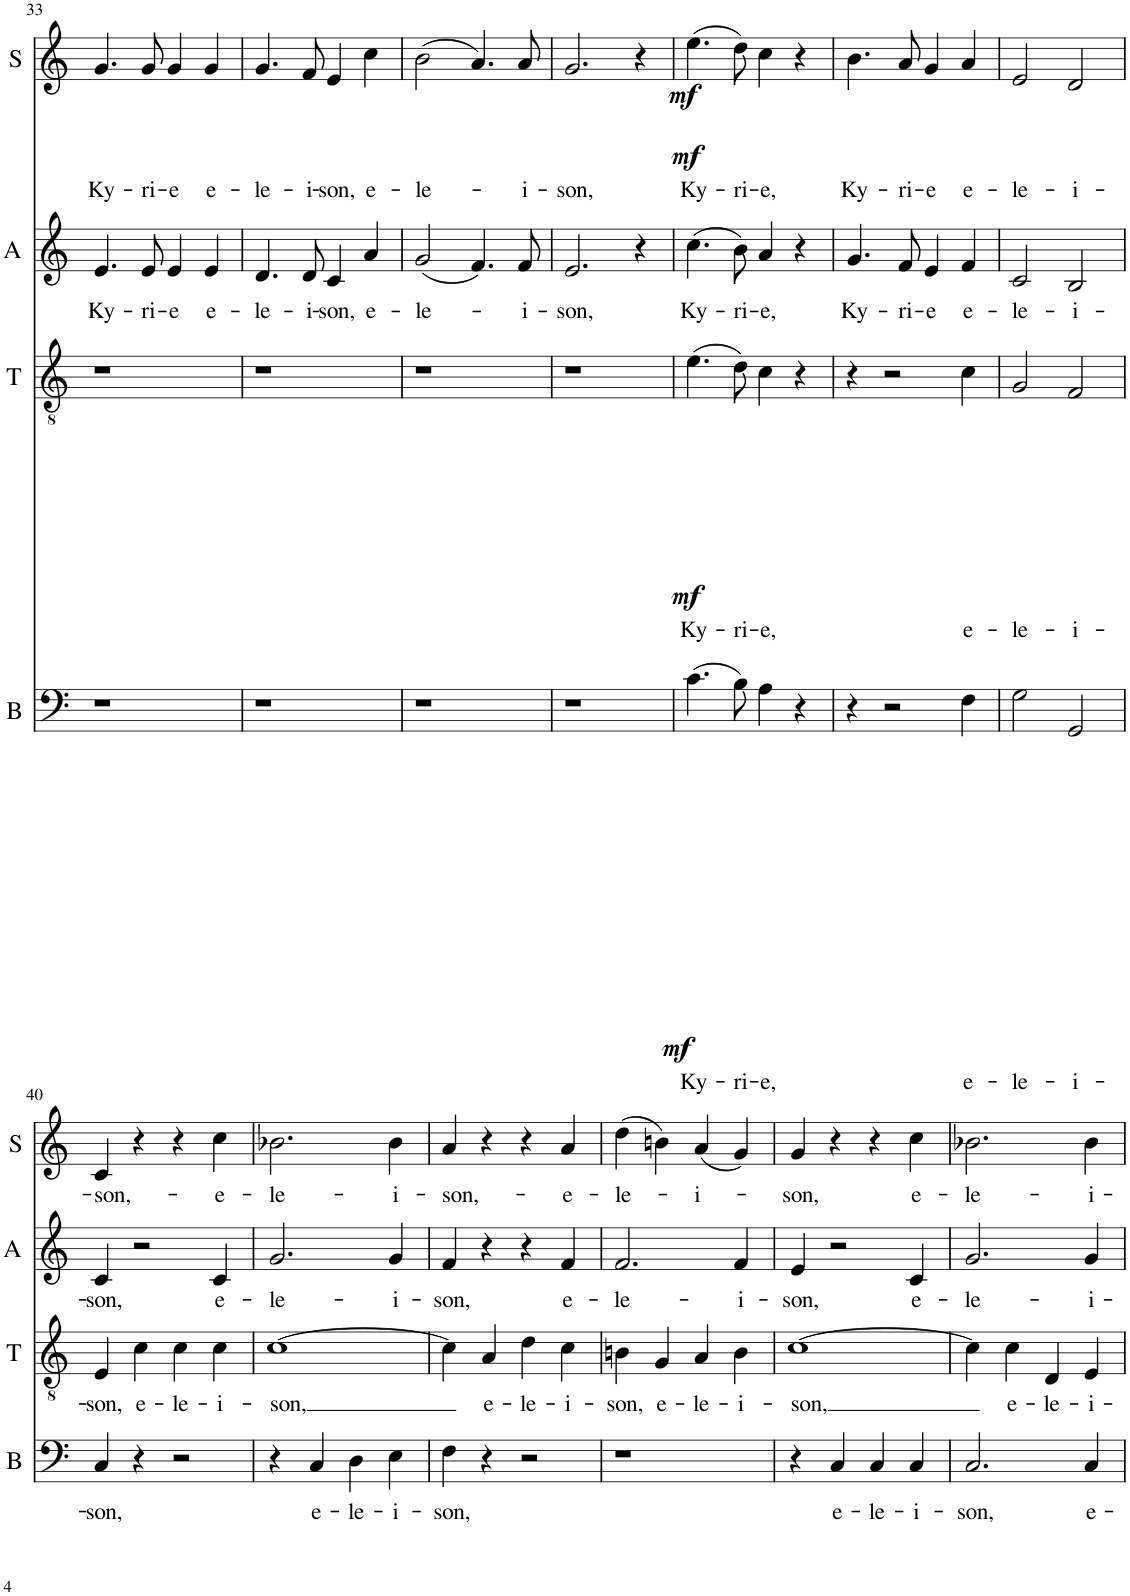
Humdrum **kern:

**kern	**text	**dynam	**kern	**text	**dynam	**kern	**text	**kern	**text	**dynam
*part4	*part4	*part4	*part3	*part3	*part3	*part2	*part2	*part1	*part1	*part1
*staff4	*staff4	*staff4	*staff3	*staff3	*staff3	*staff2	*staff2	*staff1	*staff1	*staff1
*I"B	*	*	*I"T	*	*	*I"A	*	*I"S	*	*
*I'B	*	*	*I'T	*	*	*I'A	*	*I'S	*	*
!!LO:PB:g=z
*clefF4	*	*	*clefGv2	*	*	*clefG2	*	*clefG2	*	*
*k[]	*	*	*k[]	*	*	*k[]	*	*k[]	*	*
*M4/4	*	*	*M4/4	*	*	*M4/4	*	*M4/4	*	*
*met(c)	*	*	*met(c)	*	*	*met(c)	*	*met(c)	*	*
=33	=33	=33	=33	=33	=33	=33	=33	=33	=33	=33
!	!	!	!	!	!	!	!LO:LY:b	!	!LO:LY:b	!
1r	.	.	1r	.	.	4.e/	Ky-	4.g/	Ky-	.
!	!	!	!	!	!	!	!LO:LY:b	!	!LO:LY:b	!
.	.	.	.	.	.	8e/	-ri-	8g/	-ri-	.
!	!	!	!	!	!	!	!LO:LY:b	!	!LO:LY:b	!
.	.	.	.	.	.	4e/	-e	4g/	-e	.
!	!	!	!	!	!	!	!LO:LY:b	!	!LO:LY:b	!
.	.	.	.	.	.	4e/	e-	4g/	e-	.
=34	=34	=34	=34	=34	=34	=34	=34	=34	=34	=34
!	!	!	!	!	!	!	!LO:LY:b	!	!LO:LY:b	!
1r	.	.	1r	.	.	4.d/	-le-	4.g/	-le-	.
!	!	!	!	!	!	!	!LO:LY:b	!	!LO:LY:b	!
.	.	.	.	.	.	8d/	-i-	8f/	-i-	.
!	!	!	!	!	!	!	!LO:LY:b	!	!LO:LY:b	!
.	.	.	.	.	.	4c/	-son,	4e/	-son,	.
!	!	!	!	!	!	!	!LO:LY:b	!	!LO:LY:b	!
.	.	.	.	.	.	4a/	e-	4cc\	e-	.
=35	=35	=35	=35	=35	=35	=35	=35	=35	=35	=35
!	!	!	!	!	!	!	!LO:LY:b	!	!LO:LY:b	!
1r	.	.	1r	.	.	(2g/	le-	(2b\	-le-	.
.	.	.	.	.	.	4.f/)	.	4.a/)	.	.
!	!	!	!	!	!	!	!LO:LY:b	!	!LO:LY:b	!
.	.	.	.	.	.	8f/	-i-	8a/	-i-	.
=36	=36	=36	=36	=36	=36	=36	=36	=36	=36	=36
!	!	!	!	!	!	!	!LO:LY:b	!	!LO:LY:b	!
1r	.	.	1r	.	.	2.e/	-son,	2.g/	-son,	.
.	.	.	.	.	.	4r	.	4r	.	.
=37	=37	=37	=37	=37	=37	=37	=37	=37	=37	=37
!	!LO:LY:b	!LO:DY:b	!	!LO:LY:b	!LO:DY:b	!	!LO:LY:b	!	!LO:LY:b	!LO:DY:b
!	!	!	!	!	!	!	!	!	!	!LO:DY:n=1:b
(4.c\	Ky-	mf	(4.e\	Ky-	mf	(4.cc\	Ky-	(4.ee\	Ky-	mf mf
!	!LO:LY:b	!	!	!LO:LY:b	!	!	!LO:LY:b	!	!LO:LY:b	!
8B\)	-ri-	.	8d\)	-ri-	.	8b\)	-ri-	8dd\)	-ri-	.
!	!LO:LY:b	!	!	!LO:LY:b	!	!	!LO:LY:b	!	!LO:LY:b	!
4A\	-e,	.	4c\	-e,	.	4a/	-e,	4cc\	-e,	.
4r	.	.	4r	.	.	4r	.	4r	.	.
=38	=38	=38	=38	=38	=38	=38	=38	=38	=38	=38
!	!	!	!	!	!	!	!LO:LY:b	!	!LO:LY:b	!
4r	.	.	4r	.	.	4.g/	Ky-	4.b\	Ky-	.
2r	.	.	2r	.	.	.	.	.	.	.
!	!	!	!	!	!	!	!LO:LY:b	!	!LO:LY:b	!
.	.	.	.	.	.	8f/	-ri-	8a/	-ri-	.
!	!	!	!	!	!	!	!LO:LY:b	!	!LO:LY:b	!
.	.	.	.	.	.	4e/	-e	4g/	-e	.
!	!LO:LY:b	!	!	!LO:LY:b	!	!	!LO:LY:b	!	!LO:LY:b	!
4F\	e-	.	4c\	e-	.	4f/	e-	4a/	e-	.
=39	=39	=39	=39	=39	=39	=39	=39	=39	=39	=39
!	!LO:LY:b	!	!	!LO:LY:b	!	!	!LO:LY:b	!	!LO:LY:b	!
2G\	-le-	.	2G/	-le-	.	2c/	-le-	2e/	-le-	.
!	!LO:LY:b	!	!	!LO:LY:b	!	!	!LO:LY:b	!	!LO:LY:b	!
2GG/	-i-	.	2F/	-i-	.	2B/	-i-	2d/	-i-	.
!!LO:LB:g=z
=40	=40	=40	=40	=40	=40	=40	=40	=40	=40	=40
!	!LO:LY:b	!	!	!LO:LY:b	!	!	!LO:LY:b	!	!LO:LY:b	!
4C/	-son,	.	4E/	-son,	.	4c/	-son,	4c/	-son,-	.
!	!	!	!	!LO:LY:b	!	!	!	!	!	!
4r	.	.	4c\	e-	.	2r	.	4r	.	.
!	!	!	!	!LO:LY:b	!	!	!	!	!	!
2r	.	.	4c\	-le-	.	.	.	4r	.	.
!	!	!	!	!LO:LY:b	!	!	!LO:LY:b	!	!LO:LY:b	!
.	.	.	4c\	-i-	.	4c/	e-	4cc\	-e-	.
=41	=41	=41	=41	=41	=41	=41	=41	=41	=41	=41
!	!	!	!	!LO:LY:b	!	!	!LO:LY:b	!	!LO:LY:b	!
4r	.	.	[1c	-son,	.	2.g/	-le-	2.b-X\	-le-	.
!	!LO:LY:b	!	!	!	!	!	!	!	!	!
4C/	e-	.	.	.	.	.	.	.	.	.
!	!LO:LY:b	!	!	!	!	!	!	!	!	!
4D\	-le-	.	.	.	.	.	.	.	.	.
!	!LO:LY:b	!	!	!	!	!	!LO:LY:b	!	!LO:LY:b	!
4E\	-i-	.	.	.	.	4g/	-i-	4b-\	-i-	.
=42	=42	=42	=42	=42	=42	=42	=42	=42	=42	=42
!	!LO:LY:b	!	!	!	!	!	!LO:LY:b	!	!LO:LY:b	!
4F\	-son,	.	4c\]	.	.	4f/	-son,	4a/	-son,-	.
!	!	!	!	!LO:LY:b	!	!	!	!	!	!
4r	.	.	4A/	e-	.	4r	.	4r	.	.
!	!	!	!	!LO:LY:b	!	!	!	!	!	!
2r	.	.	4d\	-le-	.	4r	.	4r	.	.
!	!	!	!	!LO:LY:b	!	!	!LO:LY:b	!	!LO:LY:b	!
.	.	.	4c\	-i-	.	4f/	e-	4a/	-e-	.
=43	=43	=43	=43	=43	=43	=43	=43	=43	=43	=43
!	!	!	!	!LO:LY:b	!	!	!LO:LY:b	!	!LO:LY:b	!
1r	.	.	4Bn\	-son,	.	2.f/	-le-	(4dd\	-le-	.
!	!	!	!	!LO:LY:b	!	!	!	!	!	!
.	.	.	4G/	e-	.	.	.	4bn\)	.	.
!	!	!	!	!LO:LY:b	!	!	!	!	!LO:LY:b	!
.	.	.	4A/	-le-	.	.	.	(4a/	-i-	.
!	!	!	!	!LO:LY:b	!	!	!LO:LY:b	!	!	!
.	.	.	4B\	-i-	.	4f/	-i-	4g/)	.	.
=44	=44	=44	=44	=44	=44	=44	=44	=44	=44	=44
!	!	!	!	!LO:LY:b	!	!	!LO:LY:b	!	!LO:LY:b	!
4r	.	.	[1c	-son,	.	4e/	-son,	4g/	-son,	.
!	!LO:LY:b	!	!	!	!	!	!	!	!	!
4C/	e-	.	.	.	.	2r	.	4r	.	.
!	!LO:LY:b	!	!	!	!	!	!	!	!	!
4C/	-le-	.	.	.	.	.	.	4r	.	.
!	!LO:LY:b	!	!	!	!	!	!LO:LY:b	!	!LO:LY:b	!
4C/	-i-	.	.	.	.	4c/	e-	4cc\	e-	.
=45	=45	=45	=45	=45	=45	=45	=45	=45	=45	=45
!	!LO:LY:b	!	!	!	!	!	!LO:LY:b	!	!LO:LY:b	!
2.C/	-son,	.	4c\]	.	.	2.g/	-le-	2.b-X\	-le-	.
!	!	!	!	!LO:LY:b	!	!	!	!	!	!
.	.	.	4c\	e-	.	.	.	.	.	.
!	!	!	!	!LO:LY:b	!	!	!	!	!	!
.	.	.	4D/	-le-	.	.	.	.	.	.
!	!LO:LY:b	!	!	!LO:LY:b	!	!	!LO:LY:b	!	!LO:LY:b	!
4C/	e-	.	4E/	-i-	.	4g/	-i-	4b-\	-i-	.
=	=	=	=	=	=	=	=	=	=	=
*-	*-	*-	*-	*-	*-	*-	*-	*-	*-	*-
